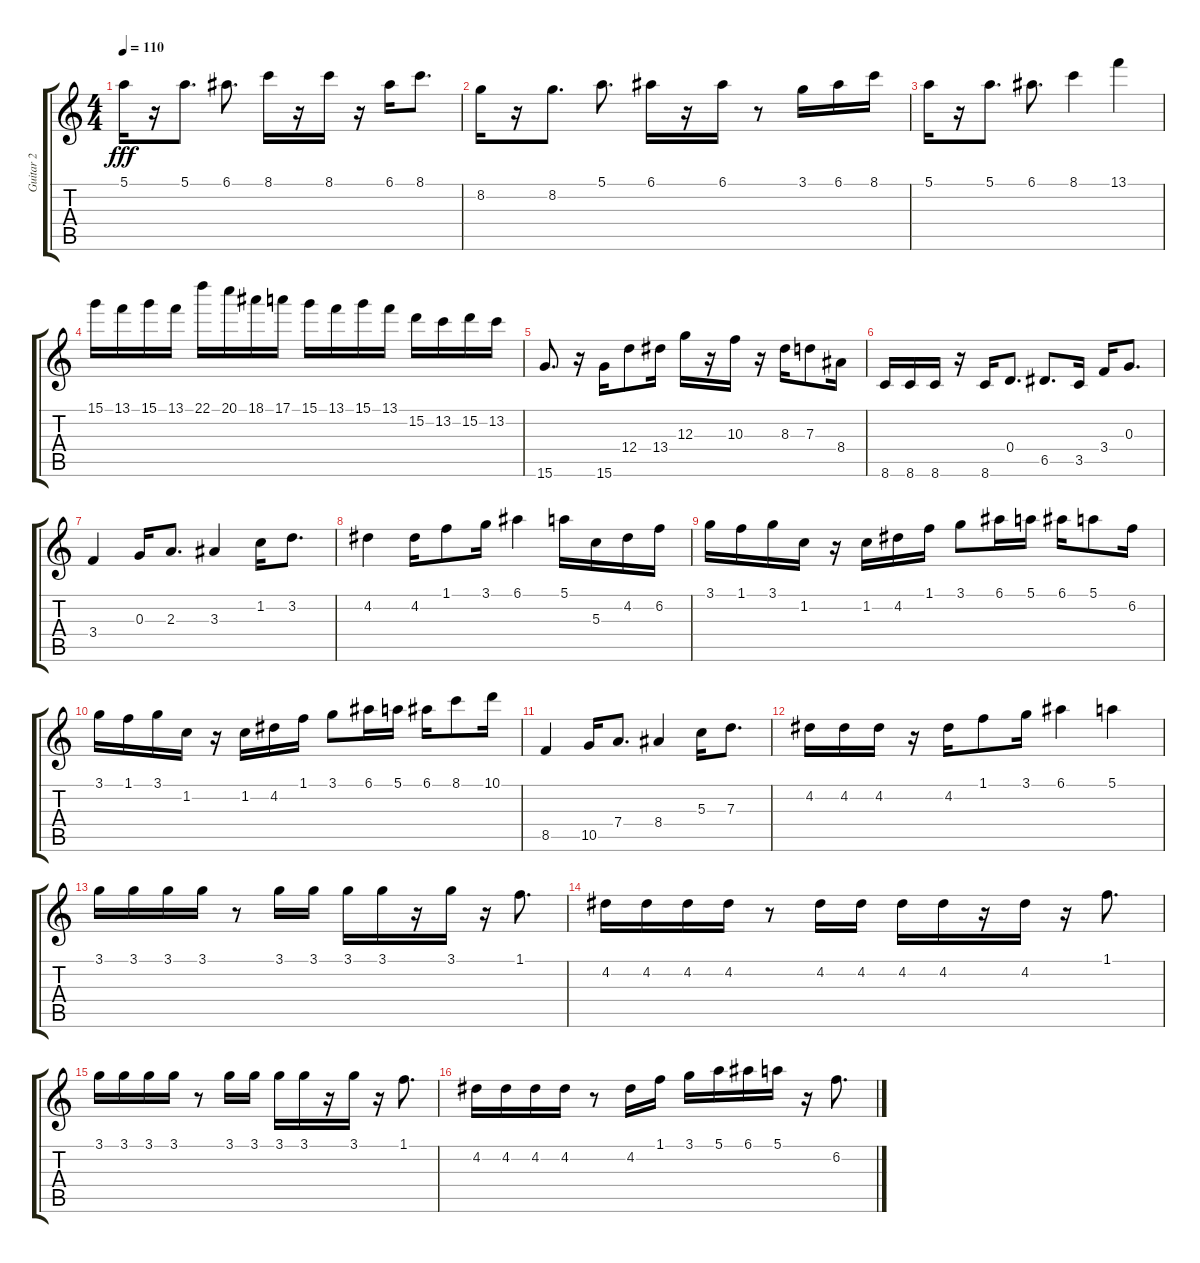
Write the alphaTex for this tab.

\track ("Guitar 2" "Guitar 2") {instrument distortionguitar}
\staff {score tabs}
\tuning (E4 B3 G3 D3 A2 E2) {hide}
\ts (4 4)
\tempo 110
\clef g2
\ks c
5.1.16{dy fff} r.16 5.1.8{d} 6.1.8{d} 8.1.16 r.16 8.1.16 r.16 6.1.16 8.1.8{d} |
8.2.16 r.16 8.2.8{d} 5.1.8{d} 6.1.16 r.16 6.1.16 r.8 3.1.16 6.1.16 8.1.16 |
5.1.16 r.16 5.1.8{d} 6.1.8{d} 8.1.4 13.1.4 |
15.1.16 13.1.16 15.1.16 13.1.16 22.1.16 20.1.16 18.1.16 17.1.16 15.1.16 13.1.16 15.1.16 13.1.16 15.2.16 13.2.16 15.2.16 13.2.16 |
15.6.8{d} r.16 15.6.16 12.4.8 13.4.16 12.3.16 r.16 10.3.16 r.16 8.3.16 7.3.8 8.4.16 |
8.6.16 8.6.16 8.6.16 r.16 8.6.16 0.4.8{d} 6.5.8{d} 3.5.16 3.4.16 0.3.8{d} |
3.4.4 0.3.16 2.3.8{d} 3.3.4 1.2.16 3.2.8{d} |
4.2.4 4.2.16 1.1.8 3.1.16 6.1.4 5.1.16 5.3.16 4.2.16 6.2.16 |
3.1.16 1.1.16 3.1.16 1.2.16 r.16 1.2.16 4.2.16 1.1.16 3.1.8 6.1.16 5.1.16 6.1.16 5.1.8 6.2.16 |
3.1.16 1.1.16 3.1.16 1.2.16 r.16 1.2.16 4.2.16 1.1.16 3.1.8 6.1.16 5.1.16 6.1.16 8.1.8 10.1.16 |
8.5.4 10.5.16 7.4.8{d} 8.4.4 5.3.16 7.3.8{d} |
4.2.16 4.2.16 4.2.16 r.16{txt ""} 4.2.16 1.1.8 3.1.16 6.1.4 5.1.4 |
3.1.16 3.1.16 3.1.16 3.1.16 r.8 3.1.16 3.1.16 3.1.16 3.1.16 r.16 3.1.16 r.16 1.1.8{d} |
4.2.16 4.2.16 4.2.16 4.2.16 r.8 4.2.16 4.2.16 4.2.16 4.2.16 r.16 4.2.16 r.16 1.1.8{d} |
3.1.16 3.1.16 3.1.16 3.1.16 r.8 3.1.16 3.1.16 3.1.16 3.1.16 r.16 3.1.16 r.16 1.1.8{d} |
4.2.16 4.2.16 4.2.16 4.2.16 r.8 4.2.16 1.1.16 3.1.16 5.1.16 6.1.16 5.1.16 r.16 6.2.8{d}
